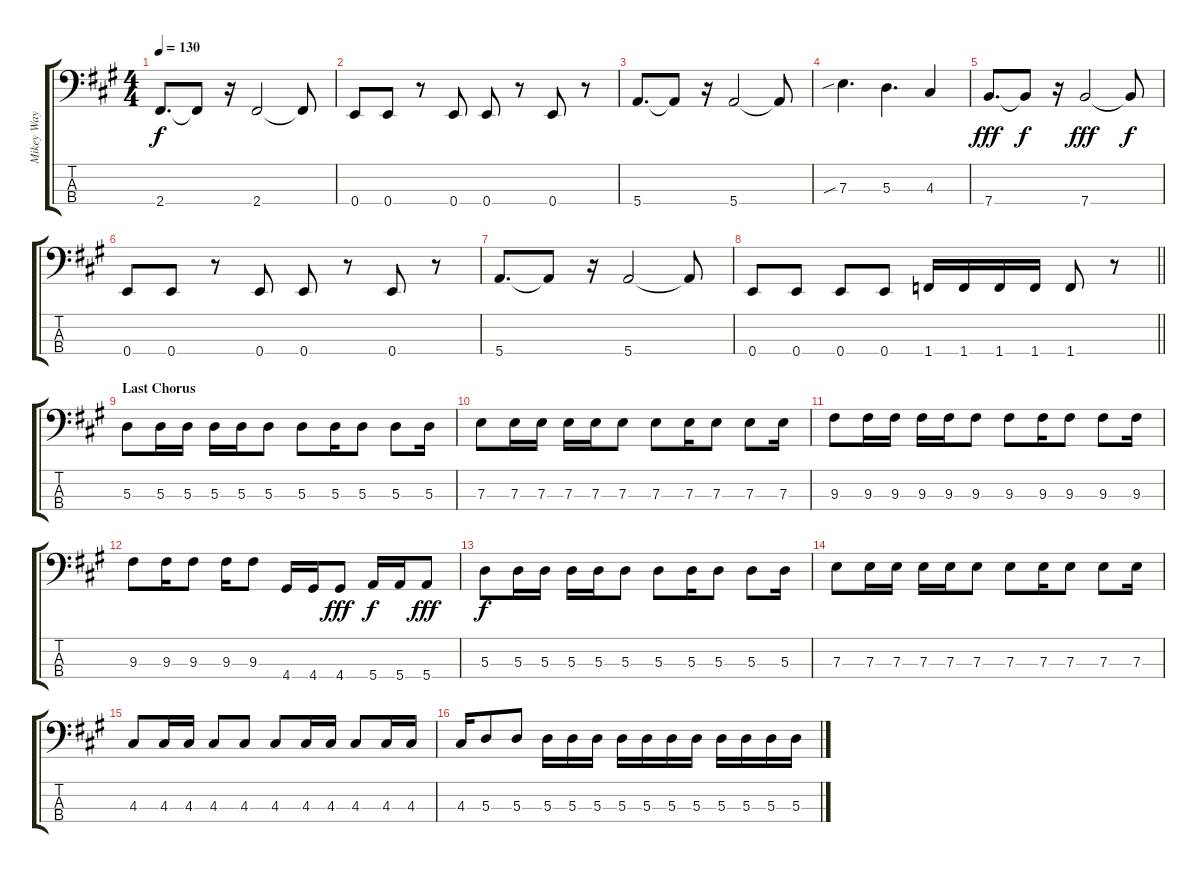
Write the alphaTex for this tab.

\track ("Mikey Way" "Mikey Way") {instrument electricbasspick}
\staff {score tabs}
\tuning (G2 D2 A1 E1) {hide}
\ts (4 4)
\tempo 130
\clef f4
\ks a
2.4.8{d dy f} 2.4{t}.8 r.16 2.4.2 2.4{t}.8 |
0.4.8 0.4.8 r.8 0.4.8 0.4.8 r.8 0.4.8 r.8 |
5.4.8{d} 5.4{t}.8 r.16 5.4.2 5.4{t}.8 |
7.3{sib}.4{d} 5.3.4{d} 4.3.4 |
7.4.8{d dy fff} 7.4{t}.8{dy f} r.16 7.4.2{dy fff} 7.4{t}.8{dy f} |
0.4.8 0.4.8 r.8 0.4.8 0.4.8 r.8 0.4.8 r.8 |
5.4.8{d} 5.4{t}.8 r.16 5.4.2 5.4{t}.8 |
\barLineRight lightlight
0.4.8 0.4.8 0.4.8 0.4.8 1.4.16 1.4.16 1.4.16 1.4.16 1.4.8 r.8 |
\section ("" "Last Chorus")
5.3.8 5.3.16 5.3.16 5.3.16 5.3.16 5.3.8 5.3.8 5.3.16 5.3.8 5.3.8 5.3.16 |
7.3.8 7.3.16 7.3.16 7.3.16 7.3.16 7.3.8 7.3.8 7.3.16 7.3.8 7.3.8 7.3.16 |
9.3.8 9.3.16 9.3.16 9.3.16 9.3.16 9.3.8 9.3.8 9.3.16 9.3.8 9.3.8 9.3.16 |
9.3.8 9.3.16 9.3.8 9.3.16 9.3.8 4.4.16 4.4.16 4.4.8{dy fff} 5.4.16{dy f} 5.4.16 5.4.8{dy fff} |
5.3.8{dy f} 5.3.16 5.3.16 5.3.16 5.3.16 5.3.8 5.3.8 5.3.16 5.3.8 5.3.8 5.3.16 |
7.3.8 7.3.16 7.3.16 7.3.16 7.3.16 7.3.8 7.3.8 7.3.16 7.3.8 7.3.8 7.3.16 |
4.3.8 4.3.16 4.3.16 4.3.8 4.3.8 4.3.8 4.3.16 4.3.16 4.3.8 4.3.16 4.3.16 |
4.3.16 5.3.8 5.3.8 5.3.16 5.3.16 5.3.16 5.3.16 5.3.16 5.3.16 5.3.16 5.3.16 5.3.16 5.3.16 5.3.16
